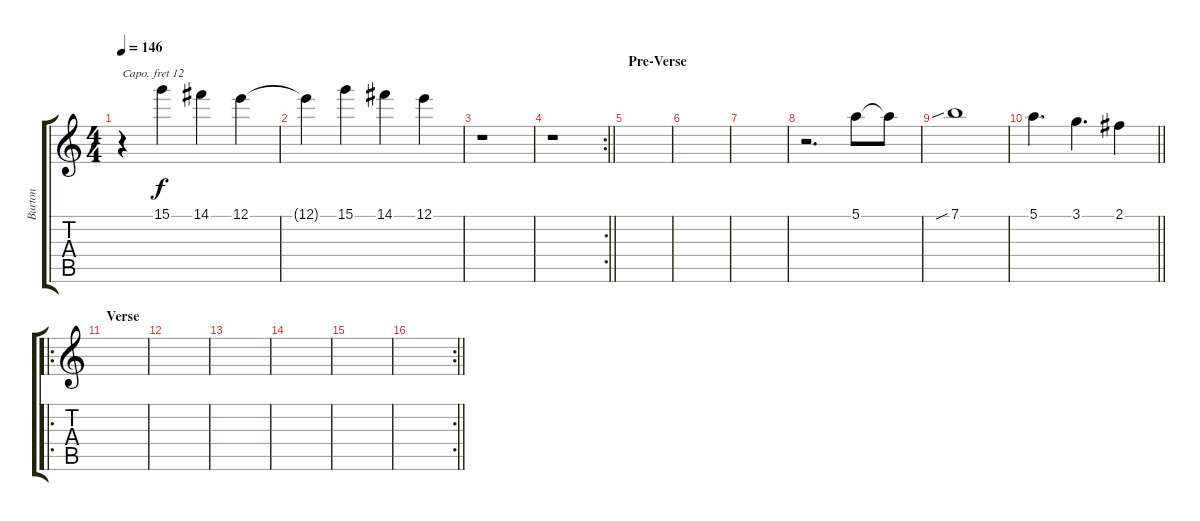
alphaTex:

\track ("Burton" "Burton") {instrument whistle}
\staff {score tabs}
\capo 12
\tuning (E4 B3 G3 D3 A2 E2) {hide}
\ts (4 4)
\tempo 146
\clef g2
\ks c
r.4{dy f} 15.1.4 14.1.4 12.1.4 |
12.1{t}.4 15.1.4 14.1.4 12.1.4 |
r.1 |
\rc 2
\barLineRight lightlight
r.1 |
\section ("" "Pre-Verse")
|
|
|
r.2{d} 5.1.8 5.1{t}.8 |
7.1{sib}.1 |
\barLineRight lightlight
5.1.4{d} 3.1.4{d} 2.1.4 |
\ro
\section ("" "Verse")
|
|
|
|
|
\rc 2
\barLineRight lightlight
